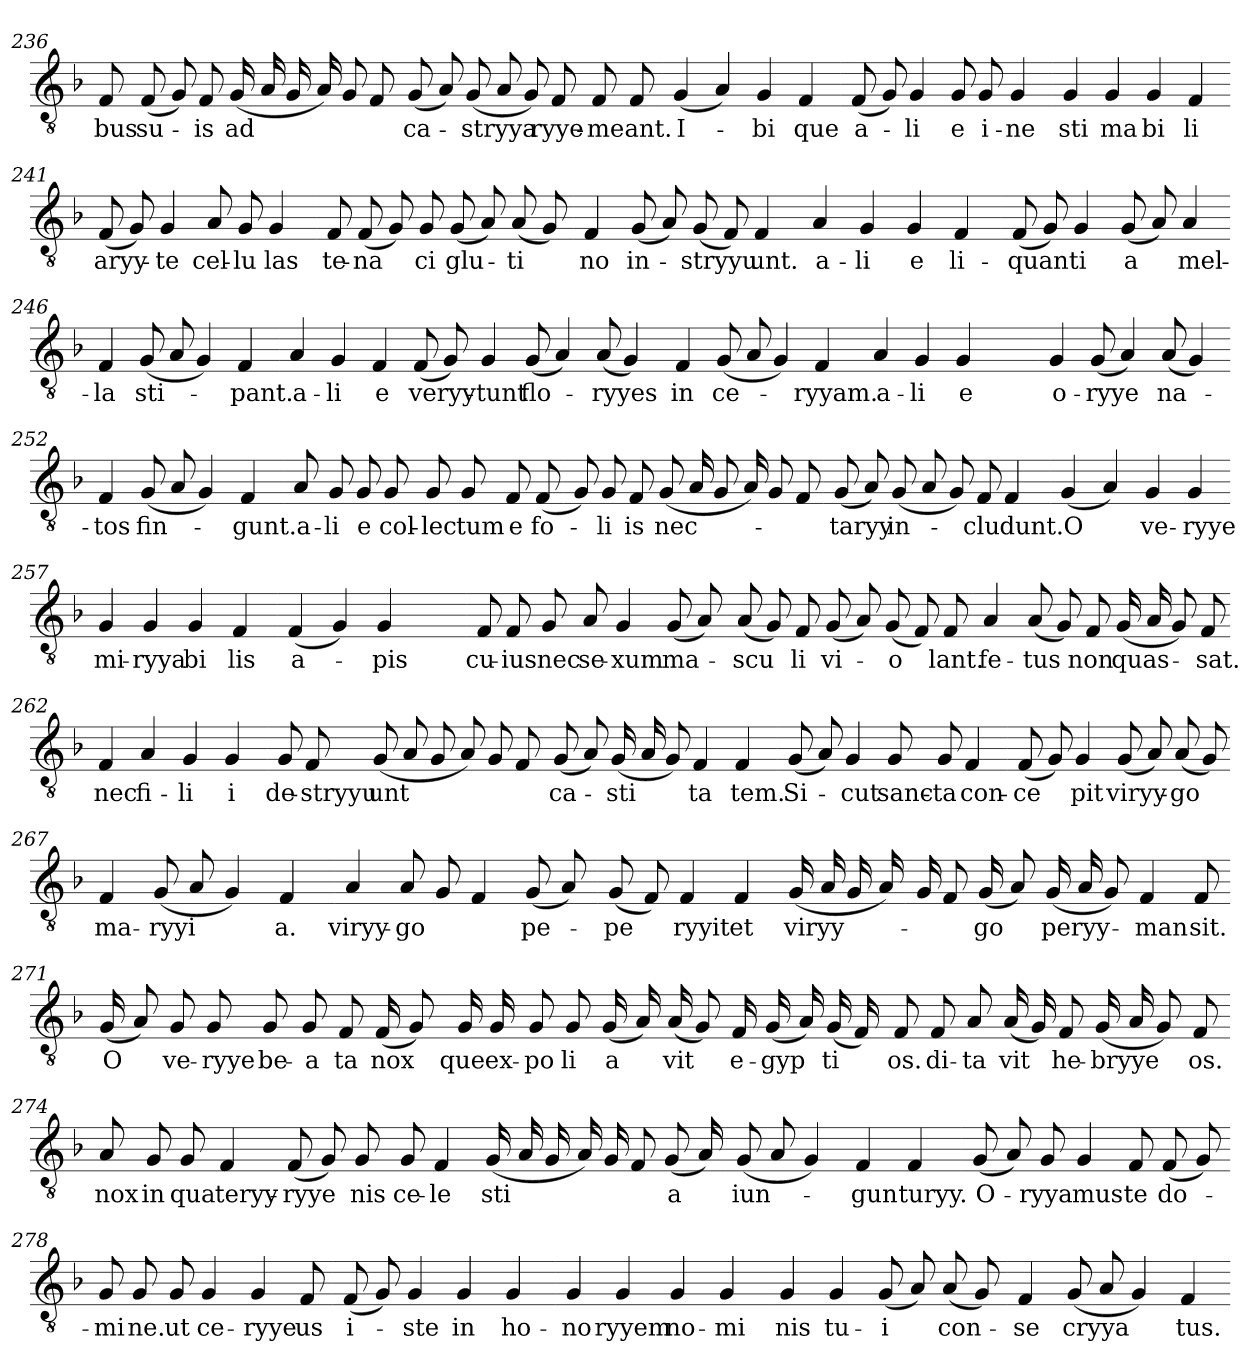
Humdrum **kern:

**kern	**text
*part1	*part1
*staff1	*staff1
*clefGv2	*
*k[b-]	*
=236	=236
8F	-bus
(8F	su-
8G)	.
8F	-is
(16G	ad
16A	.
16G	.
16A)	.
8G	.
8F	.
=237-	=237-
(8G	ca-
8A)	.
(8G	-stryya
8A	.
8G)	.
8F	ryye-
8F	me
8F	-ant.
=238-	=238-
(4G	I-
4A)	.
4G	bi
4F	-que
=239-	=239-
(8F	a-
8G)	.
4G	li
8G	-e
8G	i-
4G	ne
=240-	=240-
4G	sti
4G	ma
4G	bi
4F	-li
=241-	=241-
(8F	aryy-
8G)	.
4G	-te
8A	cel-
8G	lu
4G	-las
=242-	=242-
8F	te-
(8F	na
8G)	.
8G	-ci
(8G	glu-
8A)	.
(8A	ti
8G)	.
=243-	=243-
4F	-no
(8G	in-
8A)	.
(8G	stryyu
8F)	.
4F	-unt.
=244-	=244-
4A	a-
4G	li
4G	-e
4F	li-
=245-	=245-
(8F	quan
8G)	.
4G	ti
(8G	-a
8A)	.
4A	mel-
=246-	=246-
4F	-la
(8G	sti-
8A	.
4G)	.
4F	-pant.
=247-	=247-
4A	a-
4G	li
4F	-e
(8F	veryy-
8G)	.
=248-	=248-
4G	-tunt
(8G	flo-
4A)	.
(8A	-ryyes
4G)	.
=249-	=249-
4F	in
(8G	ce-
8A	.
4G)	.
4F	-ryyam.
=250-	=250-
4A	a-
4G	li
4G	-e
4ryy	.
=251-	=251-
4G	o-
(8G	-ryye
4A)	.
(8A	na-
4G)	.
=252-	=252-
4F	-tos
(8G	fin-
8A	.
4G)	.
4F	-gunt.
=253-	=253-
8A	a-
8G	li
8G	-e
8G	col-
8G	lec
8G	-tum
8F	e
(8F	fo-
=254-	=254-
8G)	.
8G	li
8F	-is
(8G	nec-
16A	.
8G	.
16A)	.
8G	.
8F	.
=255-	=255-
(8G	-taryy
8A)	.
(8G	in-
8A	.
8G)	.
8F	clu
4F	-dunt.
=256-	=256-
(4G	O
4A)	.
4G	ve-
4G	-ryye
=257-	=257-
4G	mi-
4G	ryya
4G	bi
4F	-lis
=258-	=258-
(4F	a-
4G)	.
4G	-pis
4ryy	.
=259-	=259-
8F	cu-
8F	-ius
8G	nec
8A	se-
4G	-xum
(8G	ma-
8A)	.
=260-	=260-
(8A	scu
8G)	.
8F	-li
(8G	vi-
8A)	.
(8G	o
8F)	.
8F	-lant.
=261-	=261-
4A	fe-
(8A	-tus
8G)	.
8F	non
(16G	quas-
16A	.
8G)	.
8F	-sat.
=262-	=262-
4F	nec
4A	fi-
4G	li
4G	-i
=263-	=263-
8G	de-
8F	stryyu
(8G	-unt
8A	.
8G	.
8A)	.
8G	.
8F	.
=264-	=264-
(8G	ca-
8A)	.
(16G	sti
16A	.
8G)	.
4F	ta
4F	-tem.
=265-	=265-
(8G	Si-
8A)	.
4G	-cut
8G	sanc-
8G	-ta
4F	con-
=266-	=266-
(8F	ce
8G)	.
4G	-pit
(8G	viryy-
8A)	.
(8A	-go
8G)	.
=267-	=267-
4F	ma-
(8G	ryyi
8A	.
4G)	.
4F	-a.
=268-	=268-
4A	viryy-
8A	-go
8G	.
4F	.
(8G	pe-
8A)	.
=269-	=269-
(8G	pe
8F)	.
4F	-ryyit
4F	et
(16G	viryy-
16A	.
16G	.
16A)	.
=270-	=270-
16G	.
8F	.
(16G	-go
8A)	.
(16G	peryy-
16A	.
8G)	.
4F	man
8F	-sit.
=271-	=271-
(16G	O
8A)	.
8G	ve-
8G	-ryye
8G	be-
8G	a
8F	-ta
(16F	nox
8G)	.
=272-	=272-
16G	que
16G	ex-
8G	po
8G	li
(16G	a
16A)	.
(16A	-vit
8G)	.
16F	e-
(16G	gyp
16A)	.
(16G	ti
16F)	.
=273-	=273-
8F	-os.
8F	di-
8A	ta
(16A	-vit
16G)	.
8F	he-
(16G	bryye
16A	.
8G)	.
8F	-os.
=274-	=274-
8A	nox
8G	in
8G	qua
4F	teryy-
(8F	ryye
8G)	.
8G	-nis
=275-	=275-
8G	ce-
4F	le
(16G	sti
16A	.
16G	.
16A)	.
16G	.
8F	.
(8G	-a
16A)	.
=276-	=276-
(8G	iun-
8A	.
4G)	.
4F	gun
4F	-turyy.
=277-	=277-
(8G	O-
8A)	.
8G	ryya
4G	-mus
8F	te
(8F	do-
8G)	.
=278-	=278-
8G	mi
8G	-ne.
8G	ut
4G	ce-
4G	ryye
8F	-us
=279-	=279-
(8F	i-
8G)	.
4G	-ste
4G	in
4G	ho-
=280-	=280-
4G	no
4G	-ryyem
4G	no-
4G	mi
=281-	=281-
4G	-nis
4G	tu-
(8G	-i
8A)	.
(8A	con-
8G)	.
=282-	=282-
4F	se
(8G	cryya
8A	.
4G)	.
4F	-tus.
=-	=-
*-	*-
